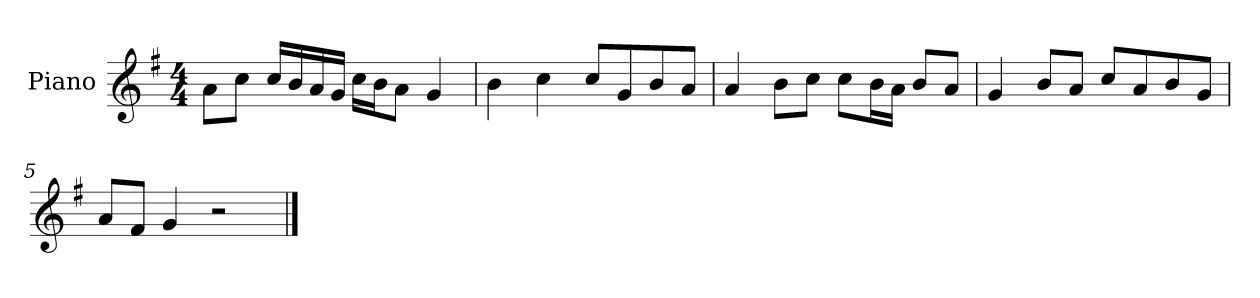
**kern
*part1
*staff1
*I"Piano
*I'P-no
*clefG2
*k[f#]
*M4/4
*MM90
=1
8a\L
8cc\J
16cc/LL
16b/
16a/
16g/JJ
16cc\LL
16b\J
8a\J
4g/
=2
4b\
4cc\
8cc/L
8g/
8b/
8a/J
=3
4a/
8b\L
8cc\J
8cc\L
16b\L
16a\JJ
8b/L
8a/J
=4
4g/
8b/L
8a/J
8cc/L
8a/
8b/
8g/J
=5
8a/L
8f#/J
4g/
2r
==
*-
